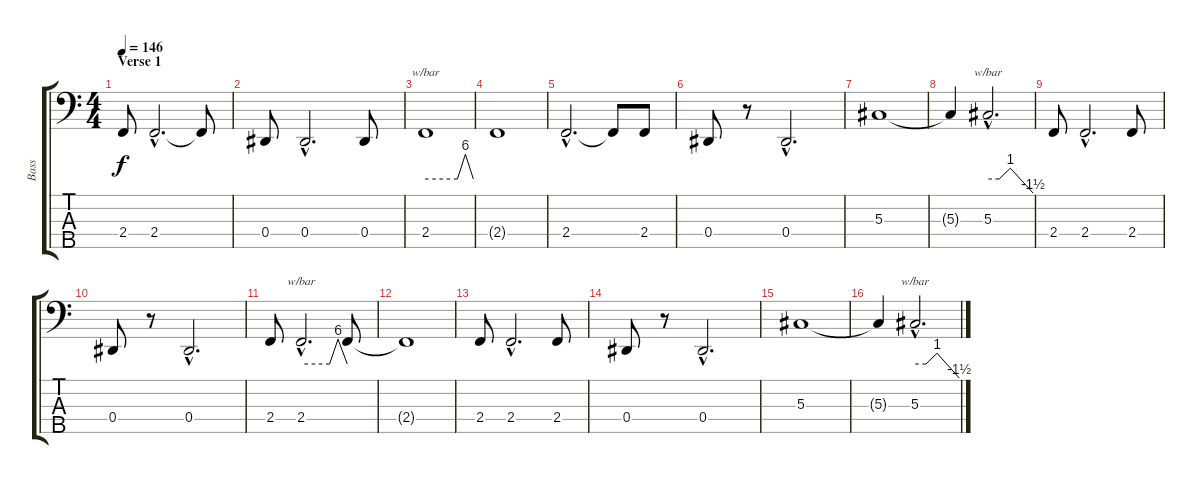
\track ("Bass" "Bass") {instrument electricbasspick}
\staff {score tabs}
\tuning (Gb2 Db2 Ab1 Eb1 Bb0) {hide}
\ts (4 4)
\section ("" "Verse 1")
\tempo 146
\clef f4
\ks c
2.4.8{dy f} 2.4{hac}.2{d} 2.4{t}.8 |
0.4.8 0.4{hac}.2{d} 0.4.8 |
2.4.1{tbe (custom default 0 0 40 0 50 24 60 0)} |
2.4{t}.1 |
2.4{hac}.2{d} 2.4{t}.8 2.4.8 |
0.4.8 r.8 0.4{hac}.2{d} |
5.3.1 |
5.3{t}.4 5.3{hac}.2{d tbe (custom default 0 0 15 0 30 4 60 -6)} |
2.4.8 2.4{hac}.2{d} 2.4.8 |
0.4.8 r.8 0.4{hac}.2{d} |
2.4.8 2.4{hac}.2{d tbe (custom default 0 0 37 0 48 24 60 0)} 2.4{t}.8 |
2.4{t}.1 |
2.4.8 2.4{hac}.2{d} 2.4.8 |
0.4.8 r.8 0.4{hac}.2{d} |
5.3.1 |
5.3{t}.4 5.3{hac}.2{d tbe (custom default 0 0 15 0 30 4 60 -6)}
